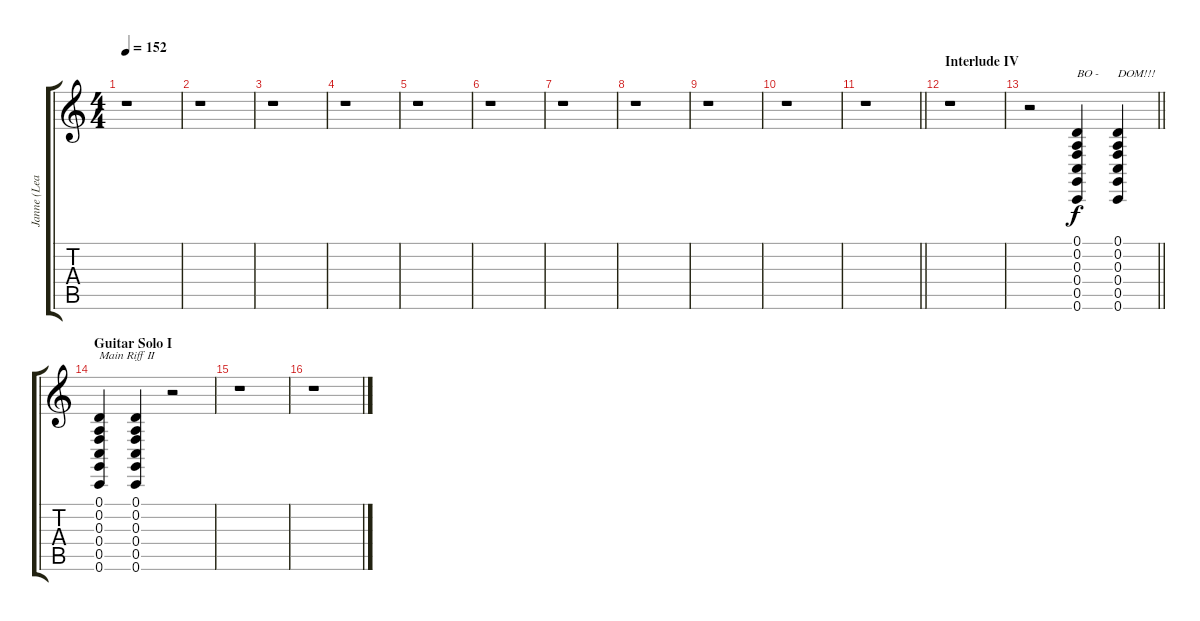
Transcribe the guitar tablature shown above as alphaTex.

\track ("Janne (Lead)" "Janne (Lea") {instrument pad1newage}
\staff {score tabs}
\tuning (D4 A3 F3 C3 G2 C2) {hide}
\ts (4 4)
\tempo 152
\clef g2
\ks c
r.1{dy mp} |
r.1 |
r.1 |
r.1 |
r.1 |
r.1 |
r.1 |
r.1 |
r.1 |
r.1 |
\barLineRight lightlight
r.1 |
\section ("" "Interlude IV")
r.1 |
\barLineRight lightlight
r.2 (0.1 0.2 0.3 0.4 0.5 0.6).4{txt "BO -" dy f volume 10 instrument gunshot} (0.1 0.2 0.3 0.4 0.5 0.6).4{txt "DOM!!!" volume 6} |
\section ("" "Guitar Solo I")
(0.1 0.2 0.3 0.4 0.5 0.6).4{txt "Main Riff II" volume 3 instrument gunshot} (0.1 0.2 0.3 0.4 0.5 0.6).4{volume 2} r.2 |
r.1 |
r.1
